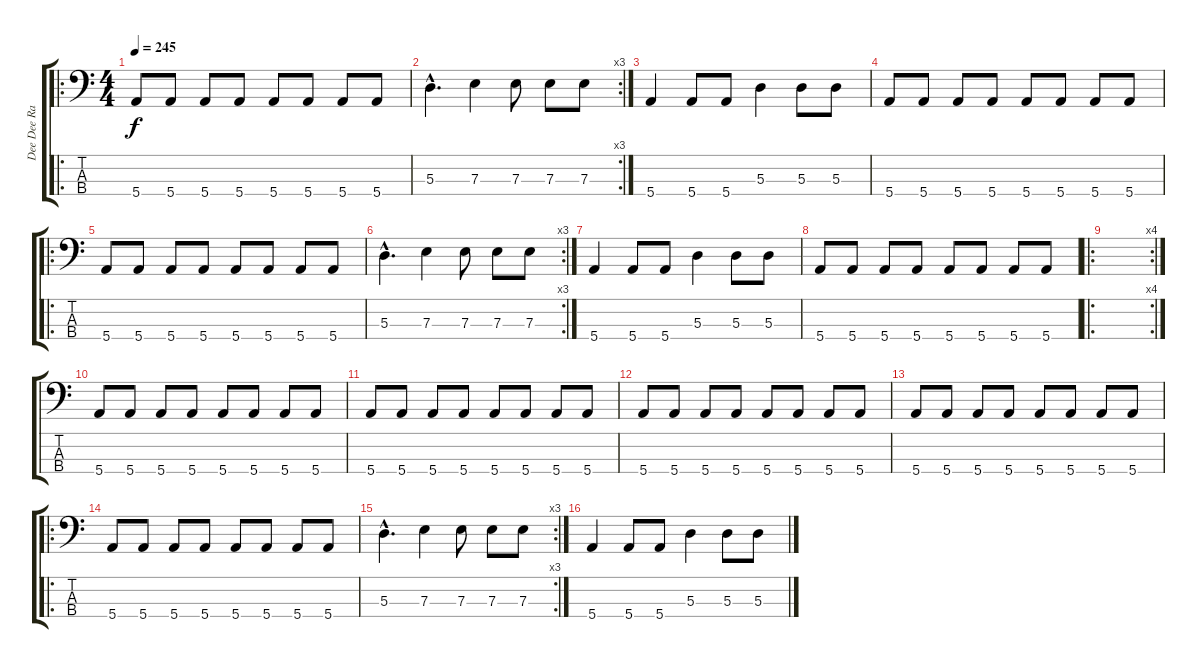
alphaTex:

\track ("Dee Dee Ramone" "Dee Dee Ra") {instrument electricbasspick}
\staff {score tabs}
\tuning (G2 D2 A1 E1) {hide}
\ro
\ts (4 4)
\tempo 245
\clef f4
\ks c
5.4.8{dy f instrument electricbasspick} 5.4.8 5.4.8 5.4.8 5.4.8 5.4.8 5.4.8 5.4.8 |
\rc 3
5.3{hac}.4{d} 7.3.4 7.3.8 7.3.8 7.3.8 |
5.4.4 5.4.8 5.4.8 5.3.4 5.3.8 5.3.8 |
5.4.8 5.4.8 5.4.8 5.4.8 5.4.8 5.4.8 5.4.8 5.4.8 |
\ro
5.4.8 5.4.8 5.4.8 5.4.8 5.4.8 5.4.8 5.4.8 5.4.8 |
\rc 3
5.3{hac}.4{d} 7.3.4 7.3.8 7.3.8 7.3.8 |
5.4.4 5.4.8 5.4.8 5.3.4 5.3.8 5.3.8 |
5.4.8 5.4.8 5.4.8 5.4.8 5.4.8 5.4.8 5.4.8 5.4.8 |
\ro
\rc 4
|
5.4.8 5.4.8 5.4.8 5.4.8 5.4.8 5.4.8 5.4.8 5.4.8 |
5.4.8 5.4.8 5.4.8 5.4.8 5.4.8 5.4.8 5.4.8 5.4.8 |
5.4.8 5.4.8 5.4.8 5.4.8 5.4.8 5.4.8 5.4.8 5.4.8 |
5.4.8 5.4.8 5.4.8 5.4.8 5.4.8 5.4.8 5.4.8 5.4.8 |
\ro
5.4.8 5.4.8 5.4.8 5.4.8 5.4.8 5.4.8 5.4.8 5.4.8 |
\rc 3
5.3{hac}.4{d} 7.3.4 7.3.8 7.3.8 7.3.8 |
5.4.4 5.4.8 5.4.8 5.3.4 5.3.8 5.3.8
